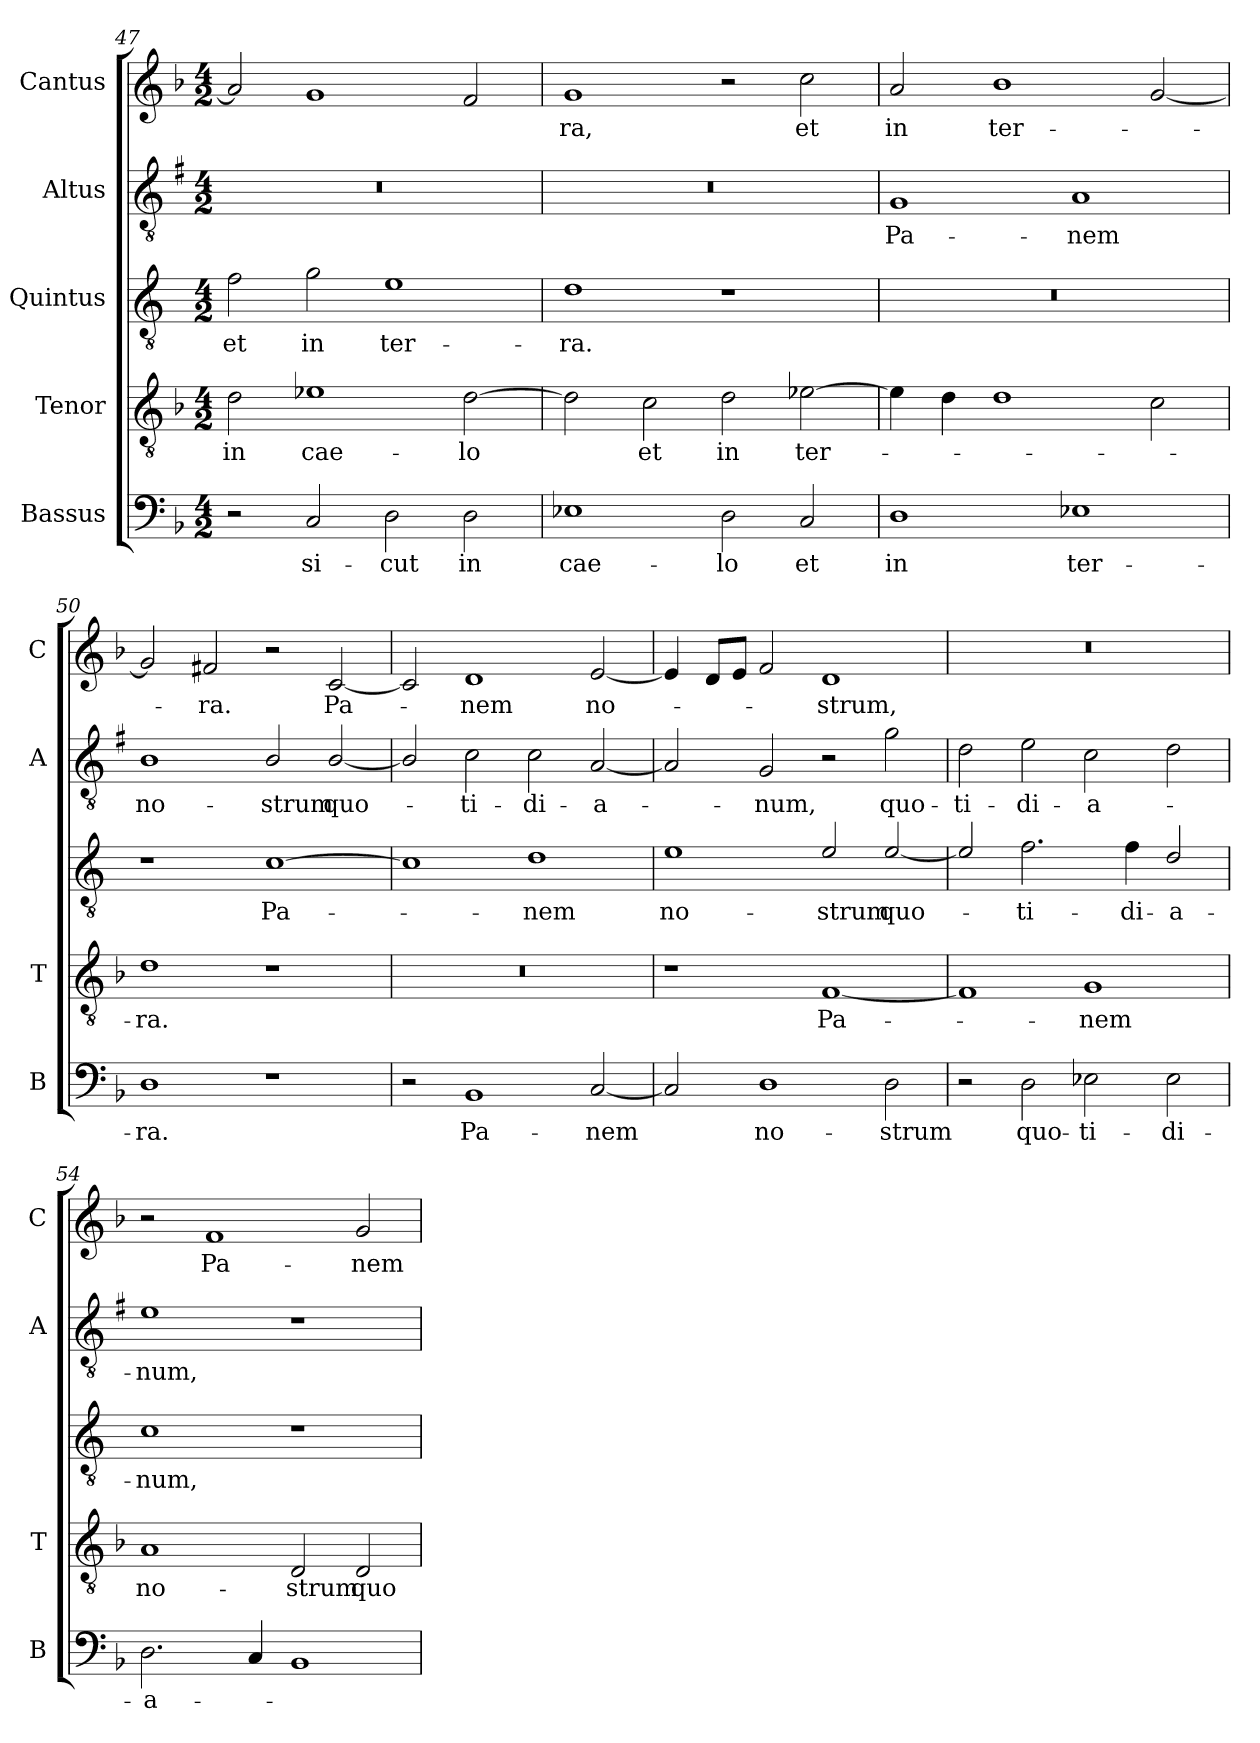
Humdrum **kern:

**kern	**text	**kern	**text	**kern	**text	**kern	**text	**kern	**text
*part5	*part5	*part4	*part4	*part3	*part3	*part2	*part2	*part1	*part1
*staff5	*staff5	*staff4	*staff4	*staff3	*staff3	*staff2	*staff2	*staff1	*staff1
*I"Bassus	*	*I"Tenor	*	*I"Quintus	*	*I"Altus	*	*I"Cantus	*
*I'B	*	*I'T	*	*	*	*I'A	*	*I'C	*
*clefF4	*	*clefGv2	*	*clefGv2	*	*clefGv2	*	*clefG2	*
*	*	*	*	*ITrd4c7	*	*ITrd1c2	*	*	*
*k[b-]	*	*k[b-]	*	*k[b-]	*	*k[b-]	*	*k[b-]	*
*F:	*	*F:	*	*F:	*	*F:	*	*F:	*
*M4/2	*	*M4/2	*	*M4/2	*	*M4/2	*	*M4/2	*
=47	=47	=47	=47	=47	=47	=47	=47	=47	=47
!	!	!	!LO:LY:b	!	!LO:LY:b	!	!	!	!
2r	.	2d\	in	2B-\	et	0r	.	2a/]	.
!	!LO:LY:b	!	!LO:LY:b	!	!LO:LY:b	!	!	!	!
2C/	si-	1e-X	cae-	2c\	in	.	.	1g	.
!	!LO:LY:b	!	!	!	!LO:LY:b	!	!	!	!
2D\	-cut	.	.	1A	ter-	.	.	.	.
!	!LO:LY:b	!	!LO:LY:b	!	!	!	!	!	!
2D\	in	[2d\	-lo	.	.	.	.	2f/	.
!!LO:LB:g=z
=48	=48	=48	=48	=48	=48	=48	=48	=48	=48
!	!LO:LY:b	!	!	!	!LO:LY:b	!	!	!	!LO:LY:b
1E-X	cae-	2d\]	.	1G	-ra.	0r	.	1g	-ra,
!	!	!	!LO:LY:b	!	!	!	!	!	!
.	.	2c\	et	.	.	.	.	.	.
!	!LO:LY:b	!	!LO:LY:b	!	!	!	!	!	!
2D\	-lo	2d\	in	1r	.	.	.	2r	.
!	!LO:LY:b	!	!LO:LY:b	!	!	!	!	!	!LO:LY:b
2C/	et	[2e-X\	ter-	.	.	.	.	2cc\	et
=49	=49	=49	=49	=49	=49	=49	=49	=49	=49
!	!LO:LY:b	!	!	!	!	!	!LO:LY:b	!	!LO:LY:b
1D	in	4e-\]	.	0r	.	1F	Pa-	2a/	in
.	.	4d\	.	.	.	.	.	.	.
!	!	!	!	!	!	!	!	!	!LO:LY:b
.	.	1d	.	.	.	.	.	1b-	ter-
!	!LO:LY:b	!	!	!	!	!	!LO:LY:b	!	!
1E-X	ter-	.	.	.	.	1G	-nem	.	.
.	.	2c\	.	.	.	.	.	[2g/	.
=50	=50	=50	=50	=50	=50	=50	=50	=50	=50
!	!LO:LY:b	!	!LO:LY:b	!	!	!	!LO:LY:b	!	!
1D	-ra.	1d	-ra.	1r	.	1A	no-	2g/]	.
!	!	!	!	!	!	!	!	!	!LO:LY:b
.	.	.	.	.	.	.	.	2f#X/	-ra.
!	!	!	!	!	!LO:LY:b	!	!LO:LY:b	!	!
1r	.	1r	.	[1F	Pa-	2A/	-strum	2r	.
!	!	!	!	!	!	!	!LO:LY:b	!	!LO:LY:b
.	.	.	.	.	.	[2A/	quo-	[2c/	Pa-
=51	=51	=51	=51	=51	=51	=51	=51	=51	=51
2r	.	0r	.	1F]	.	2A/]	.	2c/]	.
!	!LO:LY:b	!	!	!	!	!	!LO:LY:b	!	!LO:LY:b
1BB-	Pa-	.	.	.	.	2B-\	-ti-	1d	-nem
!	!	!	!	!	!LO:LY:b	!	!LO:LY:b	!	!
.	.	.	.	1G	-nem	2B-\	-di-	.	.
!	!LO:LY:b	!	!	!	!	!	!LO:LY:b	!	!LO:LY:b
[2C/	-nem	.	.	.	.	[2G/	-a-	[2e/	no-
=52	=52	=52	=52	=52	=52	=52	=52	=52	=52
!	!	!	!	!	!LO:LY:b	!	!	!	!
2C/]	.	1r	.	1A	no-	2G/]	.	4e/]	.
.	.	.	.	.	.	.	.	8d/L	.
.	.	.	.	.	.	.	.	8e/J	.
!	!LO:LY:b	!	!	!	!	!	!LO:LY:b	!	!
1D	no-	.	.	.	.	2F/	-num,	2f/	.
!	!	!	!LO:LY:b	!	!LO:LY:b	!	!	!	!LO:LY:b
.	.	[1F	Pa-	2A/	-strum	2r	.	1d	-strum,
!	!LO:LY:b	!	!	!	!LO:LY:b	!	!LO:LY:b	!	!
2D\	-strum	.	.	[2A/	quo-	2f\	quo-	.	.
=53	=53	=53	=53	=53	=53	=53	=53	=53	=53
!	!	!	!	!	!	!	!LO:LY:b	!	!
2r	.	1F]	.	2A/]	.	2c\	-ti-	0r	.
!	!LO:LY:b	!	!	!	!LO:LY:b	!	!LO:LY:b	!	!
2D\	quo-	.	.	2.B-\	-ti-	2d\	-di-	.	.
!	!LO:LY:b	!	!LO:LY:b	!	!	!	!LO:LY:b	!	!
2E-X\	-ti-	1G	-nem	.	.	2B-\	-a-	.	.
!	!	!	!	!	!LO:LY:b	!	!	!	!
.	.	.	.	4B-\	-di-	.	.	.	.
!	!LO:LY:b	!	!	!	!LO:LY:b	!	!	!	!
2E-\	-di-	.	.	2G/	-a-	2c\	.	.	.
!!LO:PB:g=z
=54	=54	=54	=54	=54	=54	=54	=54	=54	=54
!	!LO:LY:b	!	!LO:LY:b	!	!LO:LY:b	!	!LO:LY:b	!	!
2.D\	-a-	1A	no-	1F	-num,	1d	-num,	2r	.
!	!	!	!	!	!	!	!	!	!LO:LY:b
.	.	.	.	.	.	.	.	1f	Pa-
4C/	.	.	.	.	.	.	.	.	.
!	!	!	!LO:LY:b	!	!	!	!	!	!
1BB-	.	2D/	-strum	1r	.	1r	.	.	.
!	!	!	!LO:LY:b	!	!	!	!	!	!LO:LY:b
.	.	2D/	quo-	.	.	.	.	2g/	-nem
=	=	=	=	=	=	=	=	=	=
*-	*-	*-	*-	*-	*-	*-	*-	*-	*-
